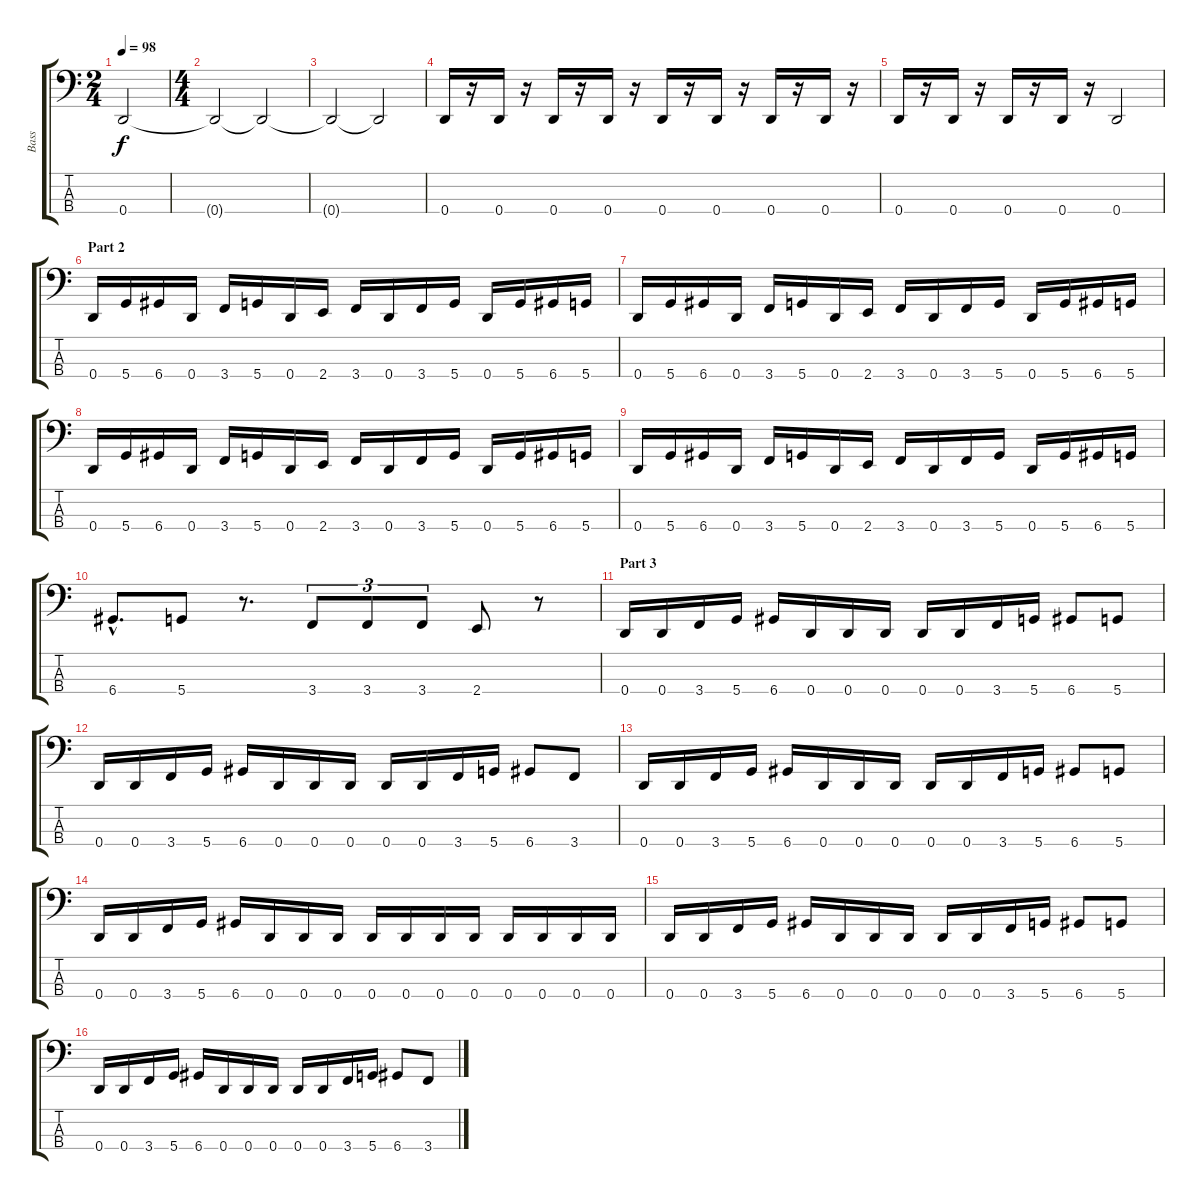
\track ("Bass" "Bass") {instrument slapbass2}
\staff {score tabs}
\tuning (G2 D2 A1 D1) {hide}
\ts (2 4)
\tempo 98
\clef f4
\ks c
0.4{t}.2{dy f} |
\ts (4 4)
0.4{t}.2 0.4{t}.2 |
0.4{t}.2 0.4{t}.2 |
0.4.16 r.16 0.4.16 r.16 0.4.16 r.16 0.4.16 r.16 0.4.16 r.16 0.4.16 r.16 0.4.16 r.16 0.4.16 r.16 |
0.4.16 r.16 0.4.16 r.16 0.4.16 r.16 0.4.16 r.16 0.4.2 |
\section ("" "Part 2")
0.4.16 5.4.16 6.4.16 0.4.16 3.4.16 5.4.16 0.4.16 2.4.16 3.4.16 0.4.16 3.4.16 5.4.16 0.4.16 5.4.16 6.4.16 5.4.16 |
0.4.16 5.4.16 6.4.16 0.4.16 3.4.16 5.4.16 0.4.16 2.4.16 3.4.16 0.4.16 3.4.16 5.4.16 0.4.16 5.4.16 6.4.16 5.4.16 |
0.4.16 5.4.16 6.4.16 0.4.16 3.4.16 5.4.16 0.4.16 2.4.16 3.4.16 0.4.16 3.4.16 5.4.16 0.4.16 5.4.16 6.4.16 5.4.16 |
0.4.16 5.4.16 6.4.16 0.4.16 3.4.16 5.4.16 0.4.16 2.4.16 3.4.16 0.4.16 3.4.16 5.4.16 0.4.16 5.4.16 6.4.16 5.4.16 |
6.4{hac}.8{d} 5.4.8 r.8{d} 3.4.8{tu (3 2)} 3.4.8{tu (3 2)} 3.4.8{tu (3 2)} 2.4.8 r.8 |
\section ("" "Part 3")
0.4.16 0.4.16 3.4.16 5.4.16 6.4.16 0.4.16 0.4.16 0.4.16 0.4.16 0.4.16 3.4.16 5.4.16 6.4.8 5.4.8 |
0.4.16 0.4.16 3.4.16 5.4.16 6.4.16 0.4.16 0.4.16 0.4.16 0.4.16 0.4.16 3.4.16 5.4.16 6.4.8 3.4.8 |
0.4.16 0.4.16 3.4.16 5.4.16 6.4.16 0.4.16 0.4.16 0.4.16 0.4.16 0.4.16 3.4.16 5.4.16 6.4.8 5.4.8 |
0.4.16 0.4.16 3.4.16 5.4.16 6.4.16 0.4.16 0.4.16 0.4.16 0.4.16 0.4.16 0.4.16 0.4.16 0.4.16 0.4.16 0.4.16 0.4.16 |
0.4.16 0.4.16 3.4.16 5.4.16 6.4.16 0.4.16 0.4.16 0.4.16 0.4.16 0.4.16 3.4.16 5.4.16 6.4.8 5.4.8 |
0.4.16 0.4.16 3.4.16 5.4.16 6.4.16 0.4.16 0.4.16 0.4.16 0.4.16 0.4.16 3.4.16 5.4.16 6.4.8 3.4.8
